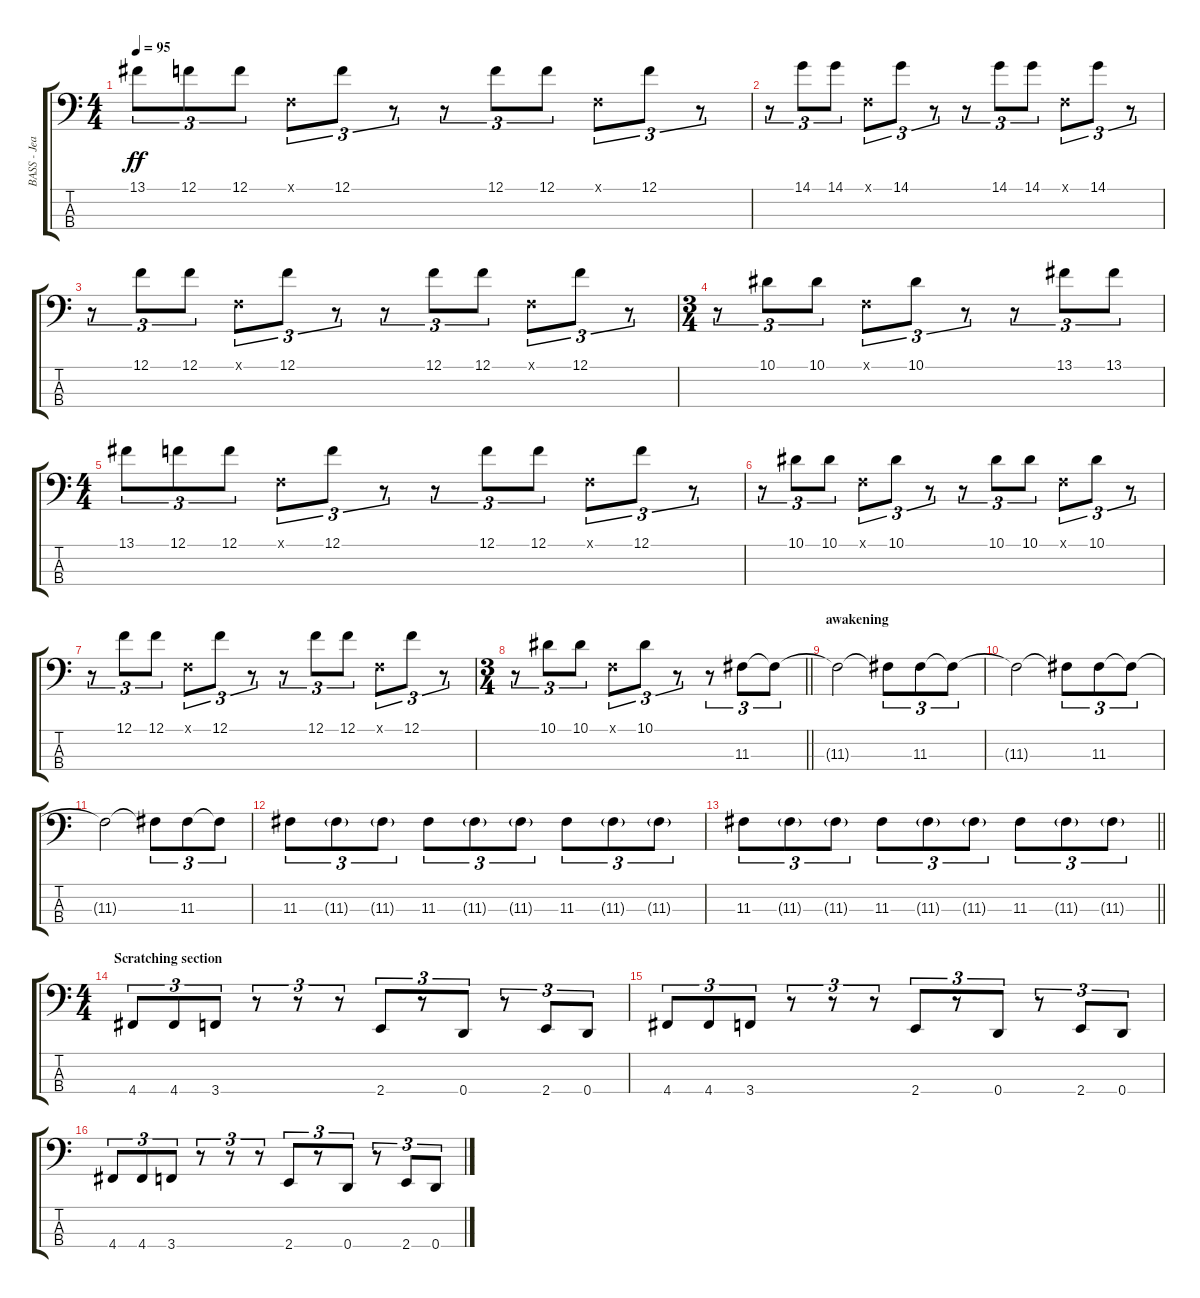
\track ("BASS - Jean Michel Labadie" "BASS - Jea") {instrument electricbasspick}
\staff {score tabs}
\tuning (F2 C2 G1 D1) {hide}
\ts (4 4)
\tempo 95
\clef f4
\ks c
13.1.8{tu (3 2) dy ff} 12.1.8{tu (3 2)} 12.1.8{tu (3 2)} 0.1{x}.8{tu (3 2)} 12.1.8{tu (3 2)} r.8{tu (3 2)} r.8{tu (3 2)} 12.1.8{tu (3 2)} 12.1.8{tu (3 2)} 0.1{x}.8{tu (3 2)} 12.1.8{tu (3 2)} r.8{tu (3 2)} |
r.8{tu (3 2)} 14.1.8{tu (3 2)} 14.1.8{tu (3 2)} 0.1{x}.8{tu (3 2)} 14.1.8{tu (3 2)} r.8{tu (3 2)} r.8{tu (3 2)} 14.1.8{tu (3 2)} 14.1.8{tu (3 2)} 0.1{x}.8{tu (3 2)} 14.1.8{tu (3 2)} r.8{tu (3 2)} |
r.8{tu (3 2)} 12.1.8{tu (3 2)} 12.1.8{tu (3 2)} 0.1{x}.8{tu (3 2)} 12.1.8{tu (3 2)} r.8{tu (3 2)} r.8{tu (3 2)} 12.1.8{tu (3 2)} 12.1.8{tu (3 2)} 0.1{x}.8{tu (3 2)} 12.1.8{tu (3 2)} r.8{tu (3 2)} |
\ts (3 4)
r.8{tu (3 2)} 10.1.8{tu (3 2)} 10.1.8{tu (3 2)} 0.1{x}.8{tu (3 2)} 10.1.8{tu (3 2)} r.8{tu (3 2)} r.8{tu (3 2)} 13.1.8{tu (3 2)} 13.1.8{tu (3 2)} |
\ts (4 4)
13.1.8{tu (3 2)} 12.1.8{tu (3 2)} 12.1.8{tu (3 2)} 0.1{x}.8{tu (3 2)} 12.1.8{tu (3 2)} r.8{tu (3 2)} r.8{tu (3 2)} 12.1.8{tu (3 2)} 12.1.8{tu (3 2)} 0.1{x}.8{tu (3 2)} 12.1.8{tu (3 2)} r.8{tu (3 2)} |
r.8{tu (3 2)} 10.1.8{tu (3 2)} 10.1.8{tu (3 2)} 0.1{x}.8{tu (3 2)} 10.1.8{tu (3 2)} r.8{tu (3 2)} r.8{tu (3 2)} 10.1.8{tu (3 2)} 10.1.8{tu (3 2)} 0.1{x}.8{tu (3 2)} 10.1.8{tu (3 2)} r.8{tu (3 2)} |
r.8{tu (3 2)} 12.1.8{tu (3 2)} 12.1.8{tu (3 2)} 0.1{x}.8{tu (3 2)} 12.1.8{tu (3 2)} r.8{tu (3 2)} r.8{tu (3 2)} 12.1.8{tu (3 2)} 12.1.8{tu (3 2)} 0.1{x}.8{tu (3 2)} 12.1.8{tu (3 2)} r.8{tu (3 2)} |
\ts (3 4)
\barLineRight lightlight
r.8{tu (3 2)} 10.1.8{tu (3 2)} 10.1.8{tu (3 2)} 0.1{x}.8{tu (3 2)} 10.1.8{tu (3 2)} r.8{tu (3 2)} r.8{tu (3 2)} 11.3.8{tu (3 2)} 11.3{t}.8{tu (3 2)} |
\section ("" "awakening")
11.3{t}.2 11.3{t}.8{tu (3 2)} 11.3.8{tu (3 2)} 11.3{t}.8{tu (3 2)} |
11.3{t}.2 11.3{t}.8{tu (3 2)} 11.3.8{tu (3 2)} 11.3{t}.8{tu (3 2)} |
11.3{t}.2 11.3{t}.8{tu (3 2)} 11.3.8{tu (3 2)} 11.3{t}.8{tu (3 2)} |
11.3.8{tu (3 2)} 11.3{g}.8{tu (3 2)} 11.3{g}.8{tu (3 2)} 11.3.8{tu (3 2)} 11.3{g}.8{tu (3 2)} 11.3{g}.8{tu (3 2)} 11.3.8{tu (3 2)} 11.3{g}.8{tu (3 2)} 11.3{g}.8{tu (3 2)} |
\barLineRight lightlight
11.3.8{tu (3 2)} 11.3{g}.8{tu (3 2)} 11.3{g}.8{tu (3 2)} 11.3.8{tu (3 2)} 11.3{g}.8{tu (3 2)} 11.3{g}.8{tu (3 2)} 11.3.8{tu (3 2)} 11.3{g}.8{tu (3 2)} 11.3{g}.8{tu (3 2)} |
\ts (4 4)
\section ("" "Scratching section")
4.4.8{tu (3 2) volume 16} 4.4.8{tu (3 2)} 3.4.8{tu (3 2)} r.8{tu (3 2)} r.8{tu (3 2)} r.8{tu (3 2)} 2.4.8{tu (3 2)} r.8{tu (3 2)} 0.4.8{tu (3 2)} r.8{tu (3 2)} 2.4.8{tu (3 2)} 0.4.8{tu (3 2)} |
4.4.8{tu (3 2)} 4.4.8{tu (3 2)} 3.4.8{tu (3 2)} r.8{tu (3 2)} r.8{tu (3 2)} r.8{tu (3 2)} 2.4.8{tu (3 2)} r.8{tu (3 2)} 0.4.8{tu (3 2)} r.8{tu (3 2)} 2.4.8{tu (3 2)} 0.4.8{tu (3 2)} |
4.4.8{tu (3 2)} 4.4.8{tu (3 2)} 3.4.8{tu (3 2)} r.8{tu (3 2)} r.8{tu (3 2)} r.8{tu (3 2)} 2.4.8{tu (3 2)} r.8{tu (3 2)} 0.4.8{tu (3 2)} r.8{tu (3 2)} 2.4.8{tu (3 2)} 0.4.8{tu (3 2)}
